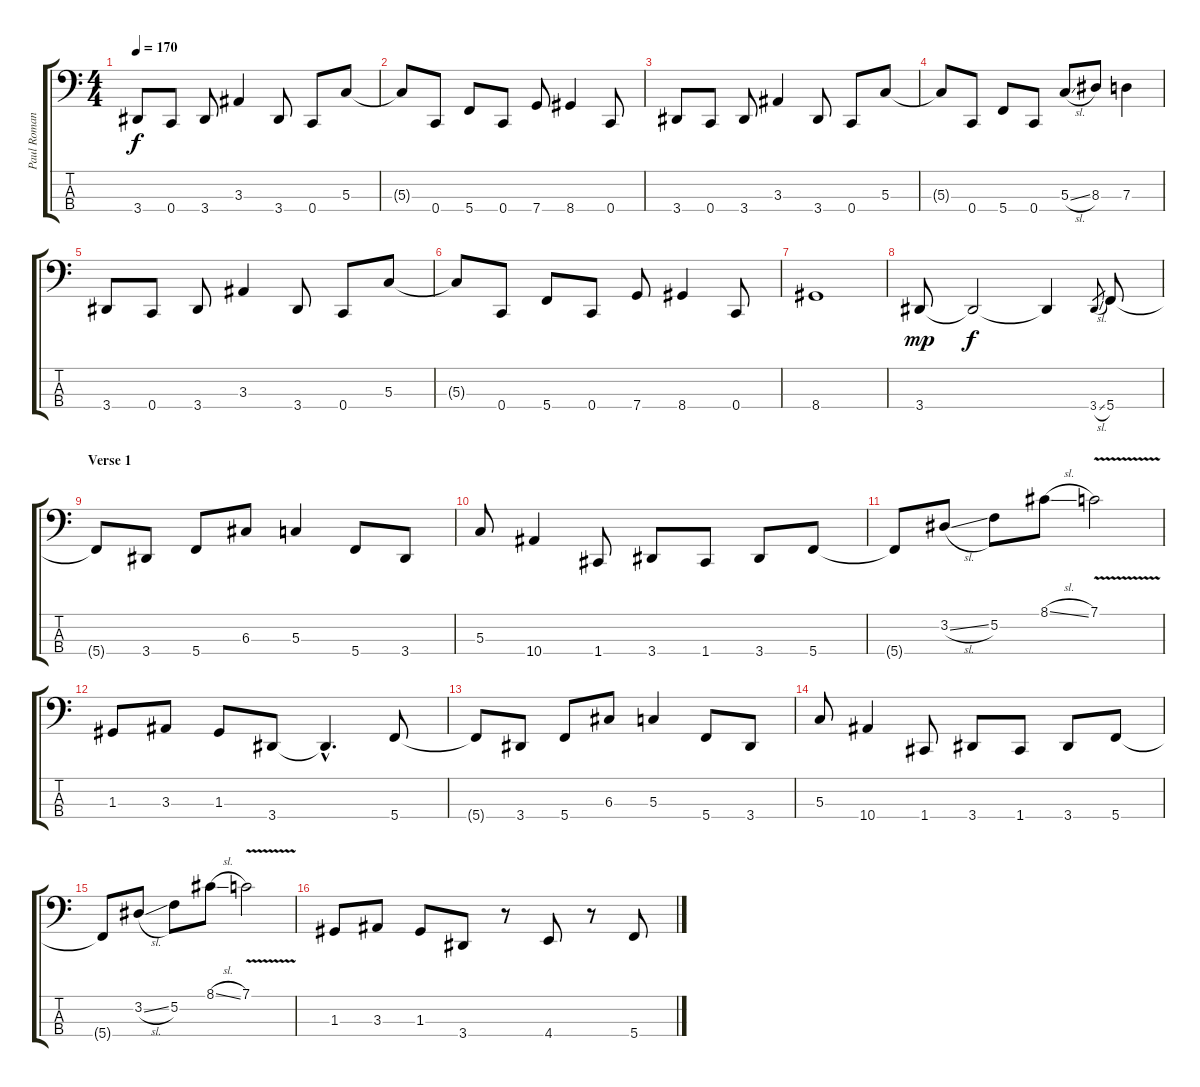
\track ("Paul Romanko" "Paul Roman") {instrument electricbasspick}
\staff {score tabs}
\tuning (F2 C2 G1 C1) {hide}
\ts (4 4)
\tempo 170
\clef f4
\ks c
3.4.8{dy f} 0.4.8 3.4.8 3.3.4 3.4.8 0.4.8 5.3.8 |
5.3{t}.8 0.4.8 5.4.8 0.4.8 7.4.8 8.4.4 0.4.8 |
3.4.8 0.4.8 3.4.8 3.3.4 3.4.8 0.4.8 5.3.8 |
5.3{t}.8 0.4.8 5.4.8 0.4.8 5.3{sl}.8 8.3.8 7.3.4 |
3.4.8 0.4.8 3.4.8 3.3.4 3.4.8 0.4.8 5.3.8 |
5.3{t}.8 0.4.8 5.4.8 0.4.8 7.4.8 8.4.4 0.4.8 |
8.4.1 |
3.4.8{dy mp} 3.4{t}.2{dy f} 3.4{t}.4 3.4{sl}.8{gr} 5.4.8 |
\section ("" "Verse 1")
5.4{t}.8 3.4.8 5.4.8 6.3.8 5.3.4 5.4.8 3.4.8 |
5.3.8 10.4.4 1.4.8 3.4.8 1.4.8 3.4.8 5.4.8 |
5.4{t}.8 3.2{sl}.8 5.2.8 8.1{sl}.8 7.1{v}.2 |
1.3.8 3.3.8 1.3.8 3.4.8 3.4{hac t}.4{d} 5.4.8 |
5.4{t}.8 3.4.8 5.4.8 6.3.8 5.3.4 5.4.8 3.4.8 |
5.3.8 10.4.4 1.4.8 3.4.8 1.4.8 3.4.8 5.4.8 |
5.4{t}.8 3.2{sl}.8 5.2.8 8.1{sl}.8 7.1{v}.2 |
1.3.8 3.3.8 1.3.8 3.4.8 r.8 4.4.8 r.8 5.4.8
